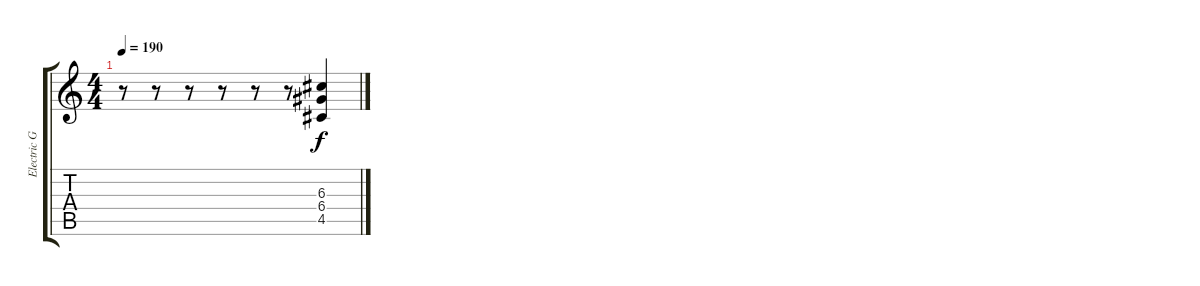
\track ("Electric Guitar" "Electric G") {instrument distortionguitar}
\staff {score tabs}
\tuning (E4 B3 G3 D3 A2 E2) {hide}
\ts (4 4)
\tempo 190
\clef g2
\ks c
r.8{dy f} r.8 r.8 r.8 r.8 r.8 (6.3 6.4 4.5).4
